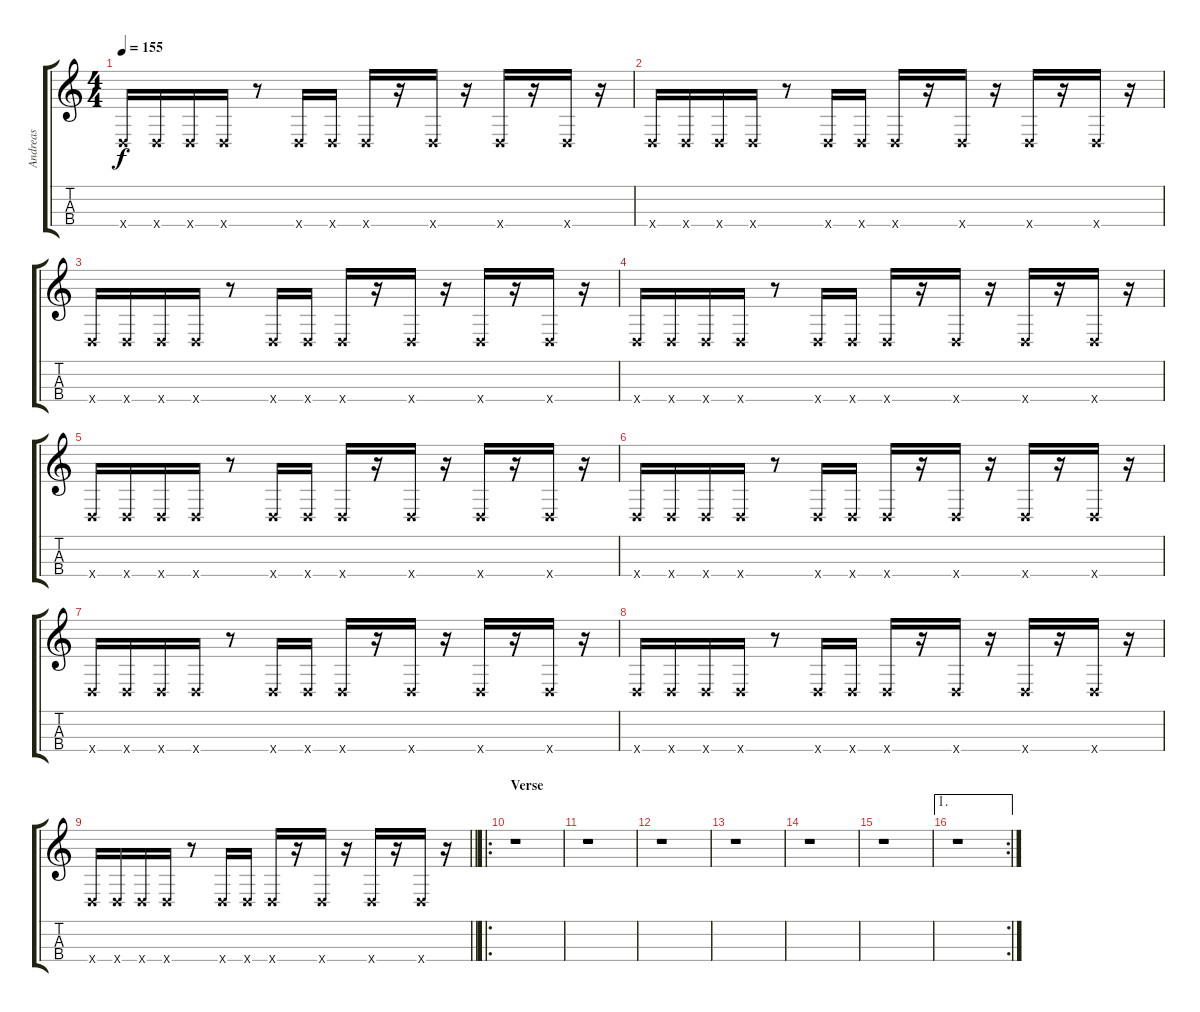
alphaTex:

\track ("Andreas" "Andreas") {instrument drawbarorgan}
\staff {score tabs}
\tuning (E4 B3 G3 D3) {hide}
\ts (4 4)
\tempo 155
\clef g2
\ks c
0.4{x}.16{dy f} 0.4{x}.16 0.4{x}.16 0.4{x}.16 r.8 0.4{x}.16 0.4{x}.16 0.4{x}.16 r.16 0.4{x}.16 r.16 0.4{x}.16 r.16 0.4{x}.16 r.16 |
0.4{x}.16 0.4{x}.16 0.4{x}.16 0.4{x}.16 r.8 0.4{x}.16 0.4{x}.16 0.4{x}.16 r.16 0.4{x}.16 r.16 0.4{x}.16 r.16 0.4{x}.16 r.16 |
0.4{x}.16 0.4{x}.16 0.4{x}.16 0.4{x}.16 r.8 0.4{x}.16 0.4{x}.16 0.4{x}.16 r.16 0.4{x}.16 r.16 0.4{x}.16 r.16 0.4{x}.16 r.16 |
0.4{x}.16 0.4{x}.16 0.4{x}.16 0.4{x}.16 r.8 0.4{x}.16 0.4{x}.16 0.4{x}.16 r.16 0.4{x}.16 r.16 0.4{x}.16 r.16 0.4{x}.16 r.16 |
0.4{x}.16 0.4{x}.16 0.4{x}.16 0.4{x}.16 r.8 0.4{x}.16 0.4{x}.16 0.4{x}.16 r.16 0.4{x}.16 r.16 0.4{x}.16 r.16 0.4{x}.16 r.16 |
0.4{x}.16 0.4{x}.16 0.4{x}.16 0.4{x}.16 r.8 0.4{x}.16 0.4{x}.16 0.4{x}.16 r.16 0.4{x}.16 r.16 0.4{x}.16 r.16 0.4{x}.16 r.16 |
0.4{x}.16 0.4{x}.16 0.4{x}.16 0.4{x}.16 r.8 0.4{x}.16 0.4{x}.16 0.4{x}.16 r.16 0.4{x}.16 r.16 0.4{x}.16 r.16 0.4{x}.16 r.16 |
0.4{x}.16 0.4{x}.16 0.4{x}.16 0.4{x}.16 r.8 0.4{x}.16 0.4{x}.16 0.4{x}.16 r.16 0.4{x}.16 r.16 0.4{x}.16 r.16 0.4{x}.16 r.16 |
\barLineRight lightlight
0.4{x}.16 0.4{x}.16 0.4{x}.16 0.4{x}.16 r.8 0.4{x}.16 0.4{x}.16 0.4{x}.16 r.16 0.4{x}.16 r.16 0.4{x}.16 r.16 0.4{x}.16 r.16 |
\ro
\section ("" "Verse")
r.1 |
r.1 |
r.1 |
r.1 |
r.1 |
r.1 |
\ae 1
\rc 2
r.1
